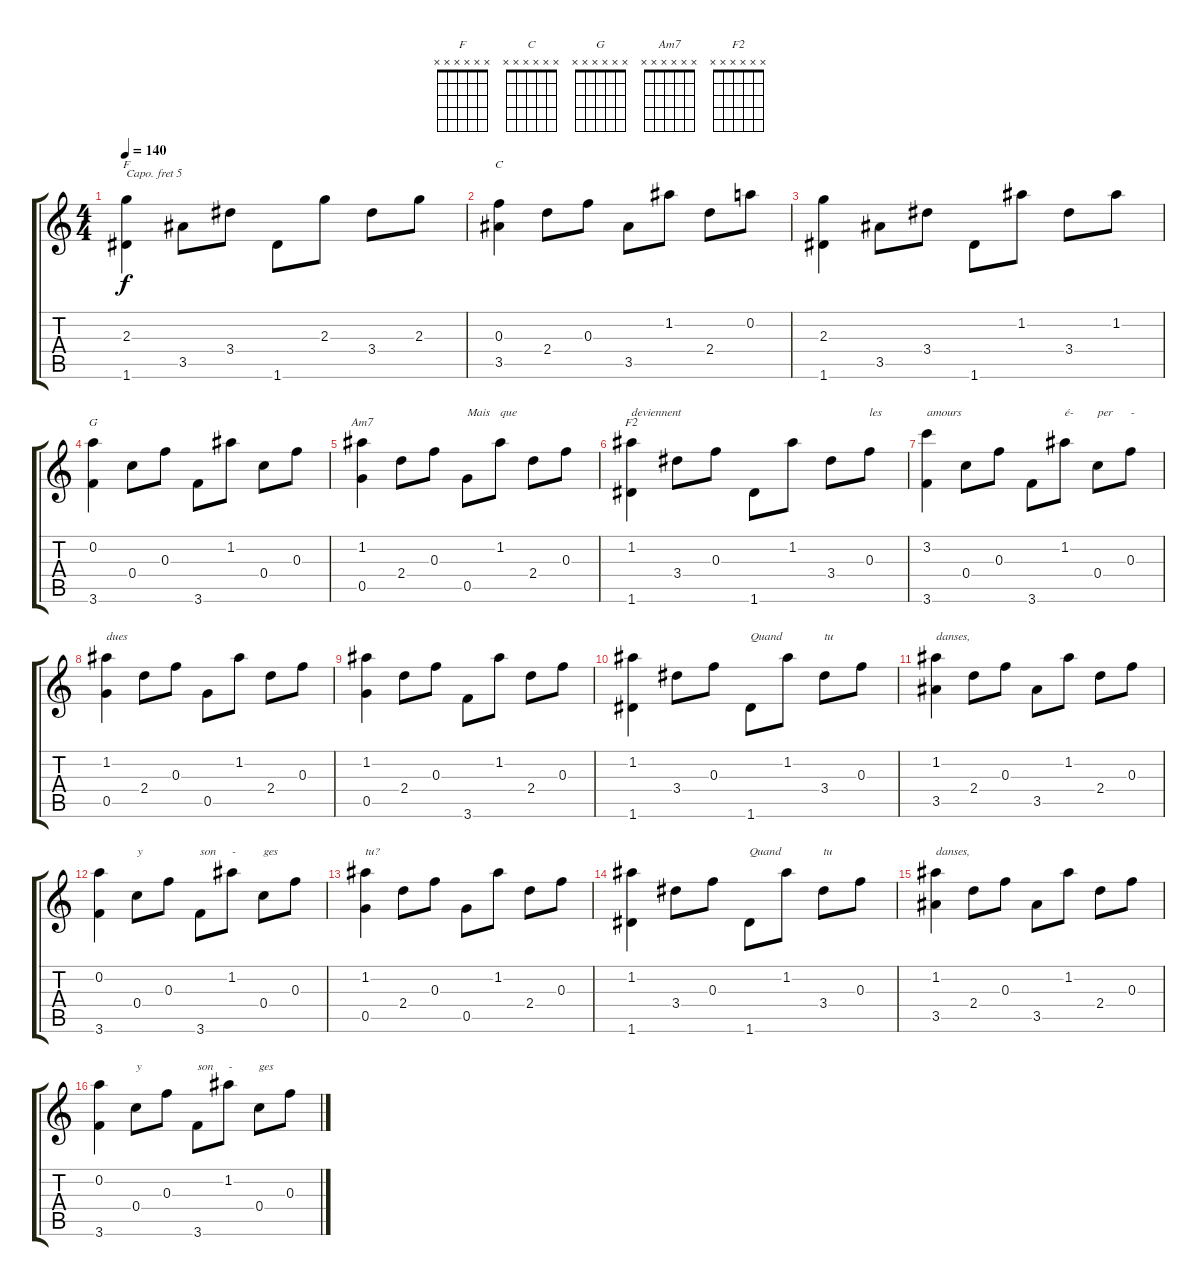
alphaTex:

\track "" {instrument acousticguitarnylon}
\staff {score tabs}
\capo 5
\tuning (A4 E4 C4 G3 D3 A2) {hide}
\chord ("F" x x x x x x) {firstfret 0}
\chord ("C" x x x x x x) {firstfret 0}
\chord ("G" x x x x x x) {firstfret 0}
\chord ("Am7" x x x x x x) {firstfret 0}
\chord ("F2" x x x x x x) {firstfret 0}
\ts (4 4)
\tempo 140
\clef g2
\ks c
(2.3 1.6).4{ch "F" dy f} 3.5.8 3.4.8 1.6.8 2.3.8 3.4.8 2.3.8 |
(0.3 3.5).4{ch "C"} 2.4.8 0.3.8 3.5.8 1.2.8 2.4.8 0.2.8 |
(2.3 1.6).4 3.5.8 3.4.8 1.6.8 1.2.8 3.4.8 1.2.8 |
(0.2 3.6).4{ch "G"} 0.4.8 0.3.8 3.6.8 1.2.8 0.4.8 0.3.8 |
(1.2 0.5).4{ch "Am7"} 2.4.8 0.3.8 0.5.8{txt "Mais"} 1.2.8{txt "que"} 2.4.8 0.3.8 |
(1.2 1.6).4{ch "F2" txt "deviennent"} 3.4.8 0.3.8 1.6.8 1.2.8 3.4.8 0.3.8{txt "les"} |
(3.2 3.6).4{txt "amours"} 0.4.8 0.3.8 3.6.8 1.2.8{txt "é-"} 0.4.8{txt "per"} 0.3.8{txt "-"} |
(1.2 0.5).4{txt "dues"} 2.4.8 0.3.8 0.5.8 1.2.8 2.4.8 0.3.8 |
(1.2 0.5).4 2.4.8 0.3.8 3.6.8{txt " "} 1.2.8 2.4.8 0.3.8 |
(1.2 1.6).4 3.4.8 0.3.8 1.6.8{txt "Quand"} 1.2.8 3.4.8{txt "tu"} 0.3.8 |
(1.2 3.5).4{txt "danses,"} 2.4.8 0.3.8 3.5.8 1.2.8 2.4.8 0.3.8 |
(0.2 3.6).4 0.4.8{txt "y"} 0.3.8 3.6.8{txt "son"} 1.2.8{txt "-"} 0.4.8{txt "ges"} 0.3.8 |
(1.2 0.5).4{txt "tu?"} 2.4.8 0.3.8 0.5.8 1.2.8 2.4.8 0.3.8 |
(1.2 1.6).4 3.4.8 0.3.8 1.6.8{txt "Quand"} 1.2.8 3.4.8{txt "tu"} 0.3.8 |
(1.2 3.5).4{txt "danses,"} 2.4.8 0.3.8 3.5.8 1.2.8 2.4.8 0.3.8 |
(0.2 3.6).4 0.4.8{txt "y"} 0.3.8 3.6.8{txt "son"} 1.2.8{txt "-"} 0.4.8{txt "ges"} 0.3.8
